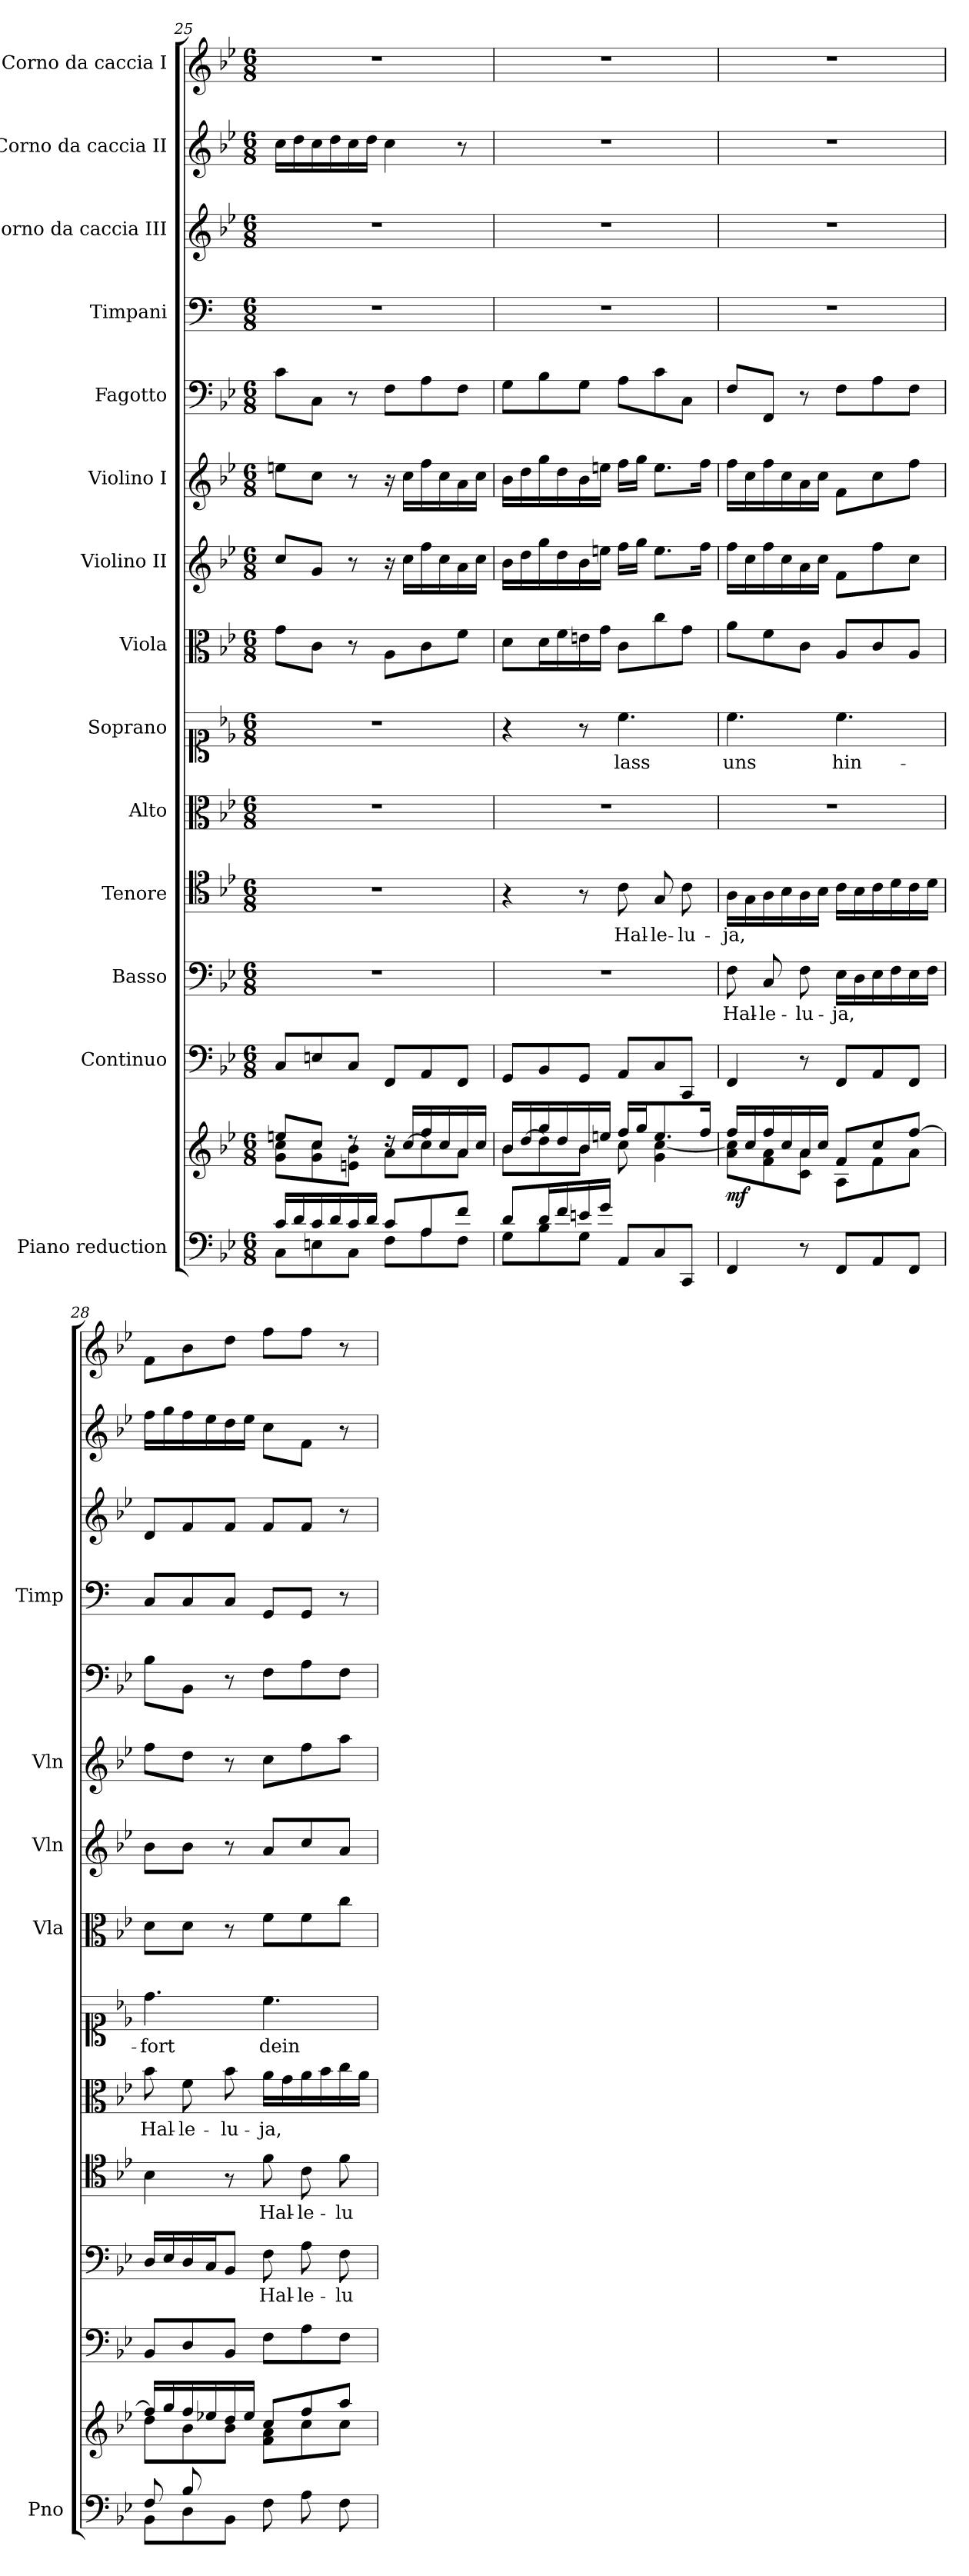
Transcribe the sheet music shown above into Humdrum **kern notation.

**kern	**kern	**dynam	**kern	**kern	**text	**kern	**text	**kern	**text	**kern	**text	**kern	**kern	**kern	**kern	**kern	**kern	**kern	**kern
*part14	*part14	*part14	*part13	*part12	*part12	*part11	*part11	*part10	*part10	*part9	*part9	*part8	*part7	*part6	*part5	*part4	*part3	*part2	*part1
*staff15	*staff14	*staff14/15	*staff13	*staff12	*staff12	*staff11	*staff11	*staff10	*staff10	*staff9	*staff9	*staff8	*staff7	*staff6	*staff5	*staff4	*staff3	*staff2	*staff1
*I"Piano reduction	*	*	*I"Continuo	*I"Basso	*	*I"Tenore	*	*I"Alto	*	*I"Soprano	*	*I"Viola	*I"Violino II	*I"Violino I	*I"Fagotto	*I"Timpani	*I"Corno da caccia III	*I"Corno da caccia II	*I"Corno da caccia I
*I'Pno	*	*	*	*	*	*	*	*	*	*	*	*I'Vla	*I'Vln	*I'Vln	*	*I'Timp	*	*	*
*clefF4	*clefG2	*	*clefF4	*clefF4	*	*clefC4	*	*clefC3	*	*clefC1	*	*clefC3	*clefG2	*clefG2	*clefF4	*clefF4	*clefG2	*clefG2	*clefG2
*	*	*	*	*	*	*	*	*	*	*	*	*	*	*	*	*ITrd1c2	*ITrd8c14	*ITrd8c14	*ITrd8c14
*k[b-e-]	*k[b-e-]	*	*k[b-e-]	*k[b-e-]	*	*k[b-e-]	*	*k[b-e-]	*	*k[b-e-]	*	*k[b-e-]	*k[b-e-]	*k[b-e-]	*k[b-e-]	*k[b-e-]	*k[b-e-]	*k[b-e-]	*k[b-e-]
*M6/8	*M6/8	*	*M6/8	*M6/8	*	*M6/8	*	*M6/8	*	*M6/8	*	*M6/8	*M6/8	*M6/8	*M6/8	*M6/8	*M6/8	*M6/8	*M6/8
=25	=25	=25	=25	=25	=25	=25	=25	=25	=25	=25	=25	=25	=25	=25	=25	=25	=25	=25	=25
*^	*^	*	*	*	*	*	*	*	*	*	*	*	*	*	*	*	*	*	*
16c/LL	8C\L	8een/L	8g\ 8cc\L	.	8C/L	2.r	.	2.r	.	2.r	.	2.r	.	8g\L	8cc/L	8een\L	8c\L	2.r	2.r	16c\LL	2.r
16d/	.	.	.	.	.	.	.	.	.	.	.	.	.	.	.	.	.	.	.	16d\	.
16c/	8En\	8cc/J	8g\ 8cc\	.	8En/	.	.	.	.	.	.	.	.	8c\J	8g/J	8cc\J	8C\J	.	.	16c\	.
16d/	.	.	.	.	.	.	.	.	.	.	.	.	.	.	.	.	.	.	.	16d\	.
16c/	8C\J	8rdd	8en\ 8b-\J	.	8C/J	.	.	.	.	.	.	.	.	8r	8r	8r	8r	.	.	16c\	.
16d/JJ	.	.	.	.	.	.	.	.	.	.	.	.	.	.	.	.	.	.	.	16d\JJ	.
8c/L	8F\L	16rdd	8a\L	.	8FF/L	.	.	.	.	.	.	.	.	8A\L	16r	16r	8F\L	.	.	4c\	.
.	.	[16cc/LL	.	.	.	.	.	.	.	.	.	.	.	.	16cc\LL	16cc\LL	.	.	.	.	.
8A/	8A\	16ff/	8cc\]	.	8AA/	.	.	.	.	.	.	.	.	8c\	16ff\	16ff\	8A\	.	.	.	.
.	.	16cc/	.	.	.	.	.	.	.	.	.	.	.	.	16cc\	16cc\	.	.	.	.	.
8f/J	8F\J	16a/	8a\J	.	8FF/J	.	.	.	.	.	.	.	.	8f\J	16a\	16a\	8F\J	.	.	8r	.
.	.	16cc/JJ	.	.	.	.	.	.	.	.	.	.	.	.	16cc\JJ	16cc\JJ	.	.	.	.	.
=26	=26	=26	=26	=26	=26	=26	=26	=26	=26	=26	=26	=26	=26	=26	=26	=26	=26	=26	=26	=26	=26
8d/L	8G\L	16b-/LL	8b-\L	.	8GG/L	2.r	.	4r	.	2.r	.	4r	.	8d\L	16b-\LL	16b-\LL	8G\L	2.r	2.r	2.r	2.r
.	.	[16dd/	.	.	.	.	.	.	.	.	.	.	.	.	16dd\	16dd\	.	.	.	.	.
16d/L	8B-\	16gg/	8dd\]	.	8BB-/	.	.	.	.	.	.	.	.	16d\L	16gg\	16gg\	8B-\	.	.	.	.
16f/	.	16dd/	.	.	.	.	.	.	.	.	.	.	.	16f\	16dd\	16dd\	.	.	.	.	.
16en/	8G\J	16b-/	8b-\J	.	8GG/J	.	.	8r	.	.	.	8r	.	16en\	16b-\	16b-\	8G\J	.	.	.	.
16g/JJ	.	16een/JJ	.	.	.	.	.	.	.	.	.	.	.	16g\JJ	16een\JJ	16een\JJ	.	.	.	.	.
!	!	!	!	!	!	!	!	!	!LO:LY:b	!	!	!	!LO:LY:b	!	!	!	!	!	!	!	!
8AA/L	4.ryy	16ff/LL	8cc\	.	8AA/L	.	.	8c\	Hal-	.	.	4.cc\	lass	8c\L	16ff\LL	16ff\LL	8A\L	.	.	.	.
.	.	16gg/J	.	.	.	.	.	.	.	.	.	.	.	.	16gg\JJ	16gg\JJ	.	.	.	.	.
!	!	!	!	!	!	!	!	!	!LO:LY:b	!	!	!	!	!	!	!	!	!	!	!	!
8C/	.	8.ee/	4g\ [4cc\	.	8C/	.	.	8G/	-le-	.	.	.	.	8cc\	8.ee\L	8.ee\L	8c\	.	.	.	.
!	!	!	!	!	!	!	!	!	!LO:LY:b	!	!	!	!	!	!	!	!	!	!	!	!
8CC/J	.	.	.	.	8CC/J	.	.	8c\	-lu-	.	.	.	.	8g\J	.	.	8C\J	.	.	.	.
.	.	16ff/Jk	.	.	.	.	.	.	.	.	.	.	.	.	16ff\Jk	16ff\Jk	.	.	.	.	.
*v	*v	*	*	*	*	*	*	*	*	*	*	*	*	*	*	*	*	*	*	*	*
!!LO:PB:g=z
=27	=27	=27	=27	=27	=27	=27	=27	=27	=27	=27	=27	=27	=27	=27	=27	=27	=27	=27	=27	=27
!	!	!	!LO:DY:b	!	!	!LO:LY:b	!	!LO:LY:b	!	!	!	!LO:LY:b	!	!	!	!	!	!	!	!
4FF/	16ff/LL	8a\ 8cc\]L	mf	4FF/	8F\	Hal-	16A\LL	-ja,	2.r	.	4.cc\	uns	8a\L	16ff\LL	16ff\LL	8F/L	2.r	2.r	2.r	2.r
.	16cc/	.	.	.	.	.	16G\	.	.	.	.	.	.	16cc\	16cc\	.	.	.	.	.
!	!	!	!	!	!	!LO:LY:b	!	!	!	!	!	!	!	!	!	!	!	!	!	!
.	16ff/	8f\ 8a\	.	.	8C/	-le-	16A\	.	.	.	.	.	8f\	16ff\	16ff\	8FF/J	.	.	.	.
.	16cc/	.	.	.	.	.	16B-\	.	.	.	.	.	.	16cc\	16cc\	.	.	.	.	.
!	!	!	!	!	!	!LO:LY:b	!	!	!	!	!	!	!	!	!	!	!	!	!	!
8r	16a/	8c\ 8a\J	.	8r	8F\	-lu-	16A\	.	.	.	.	.	8c\J	16a\	16a\	8r	.	.	.	.
.	16cc/JJ	.	.	.	.	.	16B-\JJ	.	.	.	.	.	.	16cc\JJ	16cc\JJ	.	.	.	.	.
!	!	!	!	!	!	!LO:LY:b	!	!	!	!	!	!LO:LY:b	!	!	!	!	!	!	!	!
8FF/L	8f/L	8A\L	.	8FF/L	16E-\LL	-ja,	16c\LL	.	.	.	4.cc\	hin-	8A/L	8f\L	8f\L	8F\L	.	.	.	.
.	.	.	.	.	16D\	.	16B-\	.	.	.	.	.	.	.	.	.	.	.	.	.
8AA/	8cc/	8f\	.	8AA/	16E-\	.	16c\	.	.	.	.	.	8c/	8ff\	8cc\	8A\	.	.	.	.
.	.	.	.	.	16F\	.	16d\	.	.	.	.	.	.	.	.	.	.	.	.	.
8FF/J	[8ff/J	8a\J	.	8FF/J	16E-\	.	16c\	.	.	.	.	.	8A/J	8cc\J	8ff\J	8F\J	.	.	.	.
.	.	.	.	.	16F\JJ	.	16d\JJ	.	.	.	.	.	.	.	.	.	.	.	.	.
=28	=28	=28	=28	=28	=28	=28	=28	=28	=28	=28	=28	=28	=28	=28	=28	=28	=28	=28	=28	=28
*^	*	*^	*	*	*	*	*	*	*	*	*	*	*	*	*	*	*	*	*	*
!	!	!	!	!	!	!	!	!	!	!	!	!LO:LY:b	!	!LO:LY:b	!	!	!	!	!	!	!	!
8F/L	8BB-\L	16ff/LL]	8dd\L	4ryy	.	8BB-/L	16D/LL	.	4B-\	.	8b-\	Hal-	4.dd\	-fort	8d\L	8b-\L	8ff\L	8B-\L	8BB-/L	8D/L	16f\LL	8F\L
.	.	16gg/	.	.	.	.	16E-/	.	.	.	.	.	.	.	.	.	.	.	.	.	16g\	.
!	!	!	!	!	!	!	!	!	!	!	!	!LO:LY:b	!	!	!	!	!	!	!	!	!	!
8B-/	8D\	16ff/	8b-\	.	.	8D/	16D/	.	.	.	8f\	-le-	.	.	8d\J	8b-\J	8dd\J	8BB-\J	8BB-/	8F/	16f\	8B-\
.	.	16ee-X/	.	.	.	.	16C/J	.	.	.	.	.	.	.	.	.	.	.	.	.	16e-\	.
!	!	!	!	!	!	!	!	!	!	!	!	!LO:LY:b	!	!	!	!	!	!	!	!	!	!
8ryy	8BB-\J	16dd/	8b-\J	8f\J	.	8BB-/J	8BB-/J	.	8r	.	8b-\	-lu-	.	.	8r	8r	8r	8r	8BB-/J	8F/J	16d\	8d\J
.	.	16ee-/JJ	.	.	.	.	.	.	.	.	.	.	.	.	.	.	.	.	.	.	16e-\JJ	.
!	!	!	!	!	!	!	!	!LO:LY:b	!	!LO:LY:b	!	!LO:LY:b	!	!LO:LY:b	!	!	!	!	!	!	!	!
8F\L	4.ryy	8cc/L	8f\ 8a\L	4.ryy	.	8F\L	8F\	Hal-	8f\	Hal-	16a\LL	-ja,	4.cc\	dein	8f\L	8a/L	8cc\L	8F\L	8FF/L	8F/L	8c\L	8f\L
.	.	.	.	.	.	.	.	.	.	.	16g\	.	.	.	.	.	.	.	.	.	.	.
!	!	!	!	!	!	!	!	!LO:LY:b	!	!LO:LY:b	!	!	!	!	!	!	!	!	!	!	!	!
8A\	.	8ff/	8cc\	.	.	8A\	8A\	-le-	8c\	-le-	16a\	.	.	.	8f\	8cc/	8ff\	8A\	8FF/J	8F/J	8F\J	8f\J
.	.	.	.	.	.	.	.	.	.	.	16b-\	.	.	.	.	.	.	.	.	.	.	.
!	!	!	!	!	!	!	!	!LO:LY:b	!	!LO:LY:b	!	!	!	!	!	!	!	!	!	!	!	!
8F\J	.	8aa/J	8cc\J	.	.	8F\J	8F\	-lu-	8f\	-lu-	16cc\	.	.	.	8cc\J	8a/J	8aa\J	8F\J	8r	8r	8r	8r
.	.	.	.	.	.	.	.	.	.	.	16a\JJ	.	.	.	.	.	.	.	.	.	.	.
*v	*v	*	*	*	*	*	*	*	*	*	*	*	*	*	*	*	*	*	*	*	*	*
*	*v	*v	*v	*	*	*	*	*	*	*	*	*	*	*	*	*	*	*	*	*	*
=	=	=	=	=	=	=	=	=	=	=	=	=	=	=	=	=	=	=	=
*-	*-	*-	*-	*-	*-	*-	*-	*-	*-	*-	*-	*-	*-	*-	*-	*-	*-	*-	*-
